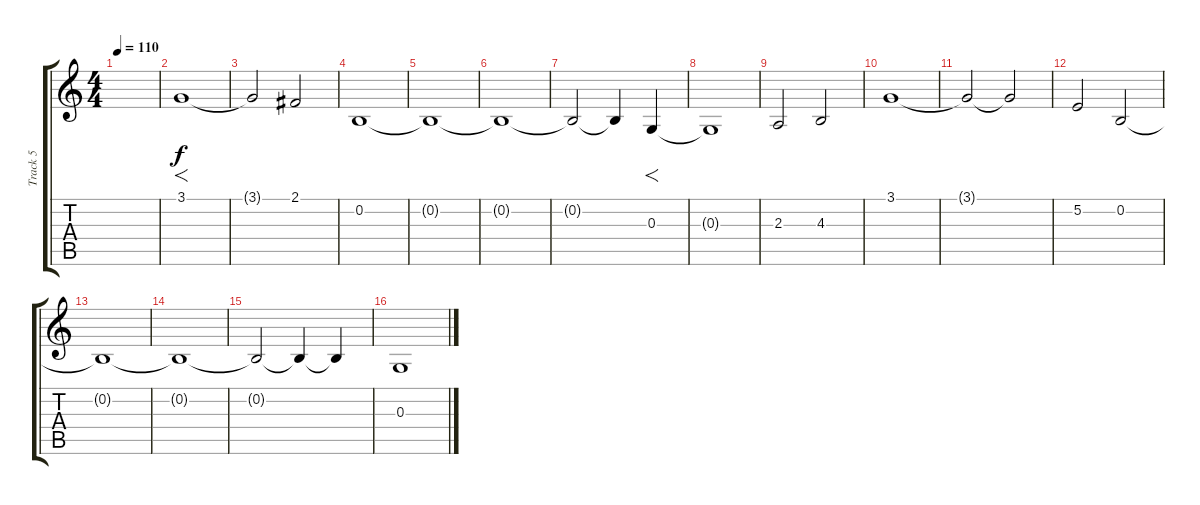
\track ("Track 5" "Track 5") {instrument stringensemble2}
\staff {score tabs}
\tuning (E4 B3 G3 D3 A2 D2) {hide}
\ts (4 4)
\tempo 110
\clef g2
\ks c
|
3.1.1{f} |
3.1{t}.2 2.1.2 |
0.2.1 |
0.2{t}.1 |
0.2{t}.1 |
0.2{t}.2 0.2{t}.4 0.3.4{f} |
0.3{t}.1 |
2.3.2 4.3.2 |
3.1.1 |
3.1{t}.2 3.1{t}.2 |
5.2.2 0.2.2 |
0.2{t}.1 |
0.2{t}.1 |
0.2{t}.2 0.2{t}.4 0.2{t}.4 |
0.3.1
